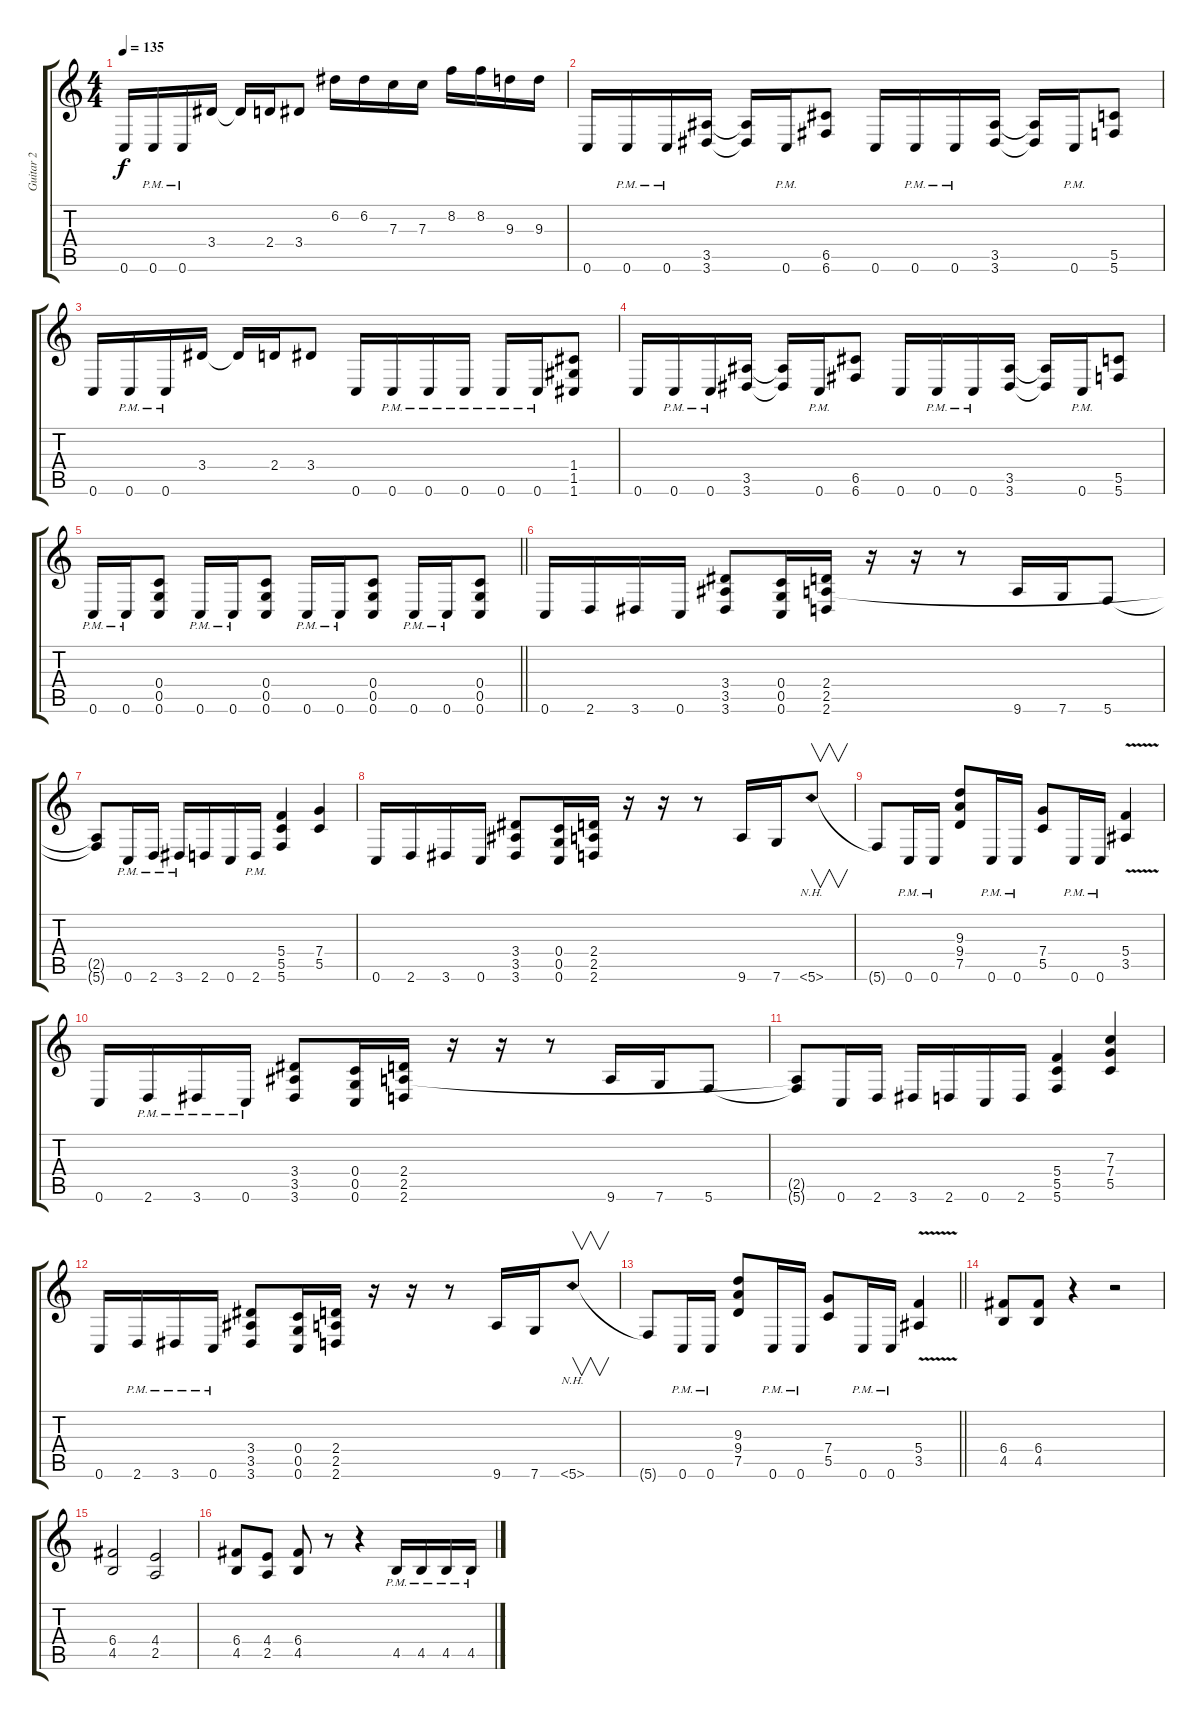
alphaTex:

\track ("Guitar 2" "Guitar 2") {instrument overdrivenguitar}
\staff {score tabs}
\tuning (D4 A3 F3 C3 G2 C2) {hide}
\ts (4 4)
\tempo 135
\clef g2
\ks c
0.6.16{dy f} 0.6{pm}.16 0.6{pm}.16 3.4.16 3.4{t}.16 2.4.16 3.4.8 6.2.16 6.2.16 7.3.16 7.3.16 8.2.16 8.2.16 9.3.16 9.3.16 |
0.6.16 0.6{pm}.16 0.6{pm}.16 (3.5 3.6).16 (3.5{t} 3.6{t}).16 0.6{pm}.16 (6.5 6.6).8 0.6.16 0.6{pm}.16 0.6{pm}.16 (3.5 3.6).16 (3.5{t} 3.6{t}).16 0.6{pm}.16 (5.5 5.6).8 |
0.6.16 0.6{pm}.16 0.6{pm}.16 3.4.16 3.4{t}.16 2.4.16 3.4.8 0.6.16 0.6{pm}.16 0.6{pm}.16 0.6{pm}.16 0.6{pm}.16 0.6{pm}.16 (1.4 1.5 1.6).8 |
0.6.16 0.6{pm}.16 0.6{pm}.16 (3.5 3.6).16 (3.5{t} 3.6{t}).16 0.6{pm}.16 (6.5 6.6).8 0.6.16 0.6{pm}.16 0.6{pm}.16 (3.5 3.6).16 (3.5{t} 3.6{t}).16 0.6{pm}.16 (5.5 5.6).8 |
\barLineRight lightlight
0.6{pm}.16 0.6{pm}.16 (0.4 0.5 0.6).8 0.6{pm}.16 0.6{pm}.16 (0.4 0.5 0.6).8 0.6{pm}.16 0.6{pm}.16 (0.4 0.5 0.6).8 0.6{pm}.16 0.6{pm}.16 (0.4 0.5 0.6).8 |
0.6.16 2.6.16 3.6.16 0.6.16 (3.4 3.5 3.6).8 (0.4 0.5 0.6).16 (2.4 2.5 2.6).16 r.16 r.16 r.8 9.6.16 7.6.16 5.6.8 |
(2.5{t} 5.6{t}).8 0.6{pm}.16 2.6{pm}.16 3.6{pm}.16 2.6.16 0.6.16 2.6{pm}.16 (5.4 5.5 5.6).4 (7.4 5.5).4 |
0.6.16 2.6.16 3.6.16 0.6.16 (3.4 3.5 3.6).8 (0.4 0.5 0.6).16 (2.4 2.5 2.6).16 r.16 r.16 r.8 9.6.16 7.6.16 5.6{nh}.8{v} |
5.6{t}.8 0.6{pm}.16 0.6{pm}.16 (9.3 9.4 7.5).8 0.6{pm}.16 0.6{pm}.16 (7.4 5.5).8 0.6{pm}.16 0.6{pm}.16 (5.4{v} 3.5).4 |
0.6.16 2.6{pm}.16 3.6{pm}.16 0.6{pm}.16 (3.4 3.5 3.6).8 (0.4 0.5 0.6).16 (2.4 2.5 2.6).16 r.16 r.16 r.8 9.6.16 7.6.16 5.6.8 |
(2.5{t} 5.6{t}).8 0.6.16 2.6.16 3.6.16 2.6.16 0.6.16 2.6.16 (5.4 5.5 5.6).4 (7.3 7.4 5.5).4 |
0.6.16 2.6{pm}.16 3.6{pm}.16 0.6{pm}.16 (3.4 3.5 3.6).8 (0.4 0.5 0.6).16 (2.4 2.5 2.6).16 r.16 r.16 r.8 9.6.16 7.6.16 5.6{nh}.8{v} |
\barLineRight lightlight
5.6{t}.8 0.6{pm}.16 0.6{pm}.16 (9.3 9.4 7.5).8 0.6{pm}.16 0.6{pm}.16 (7.4 5.5).8 0.6{pm}.16 0.6{pm}.16 (5.4{v} 3.5).4 |
(6.4 4.5).8 (6.4 4.5).8 r.4 r.2 |
(6.4 4.5).2 (4.4 2.5).2 |
(6.4 4.5).8 (4.4 2.5).8 (6.4 4.5).8 r.8 r.4 4.5{pm}.16 4.5{pm}.16 4.5{pm}.16 4.5{pm}.16
